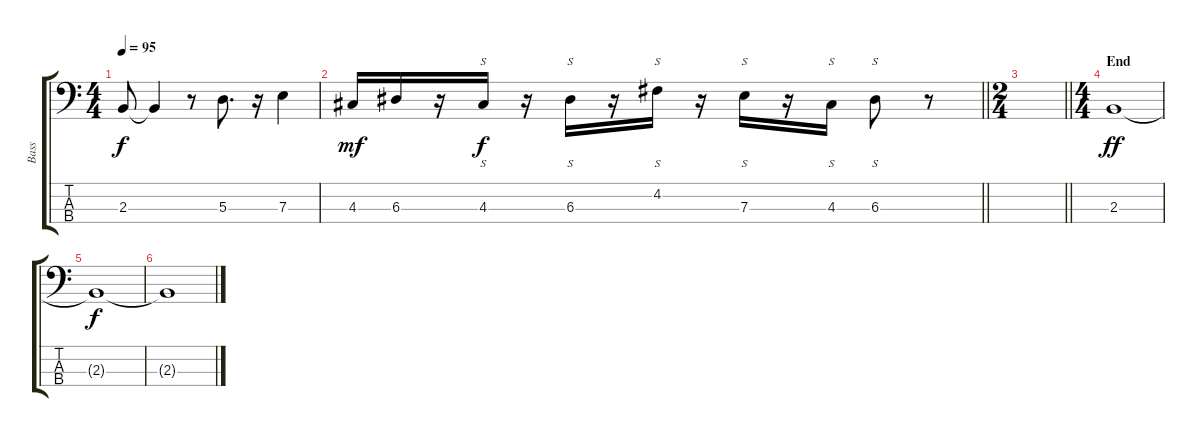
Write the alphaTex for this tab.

\track ("Bass" "Bass") {instrument electricbassfinger}
\staff {score tabs}
\tuning (G2 D2 A1 E1) {hide}
\ts (4 4)
\section ("" "")
\tempo 95
\clef f4
\ks c
2.3.8{dy f} 2.3{t}.4 r.8 5.3.8{d} r.16 7.3.4 |
\barLineRight lightlight
4.3.16{dy mf} 6.3.16 r.16 4.3.16{s dy f instrument slapbass1} r.16 6.3.16{s} r.16 4.2.16{s} r.16 7.3.16{s} r.16 4.3.16{s} 6.3.8{s} r.8 |
\ts (2 4)
\barLineRight lightlight
|
\ts (4 4)
\section ("" "End")
2.3.1{dy ff} |
2.3{t}.1{dy f} |
2.3{t}.1
